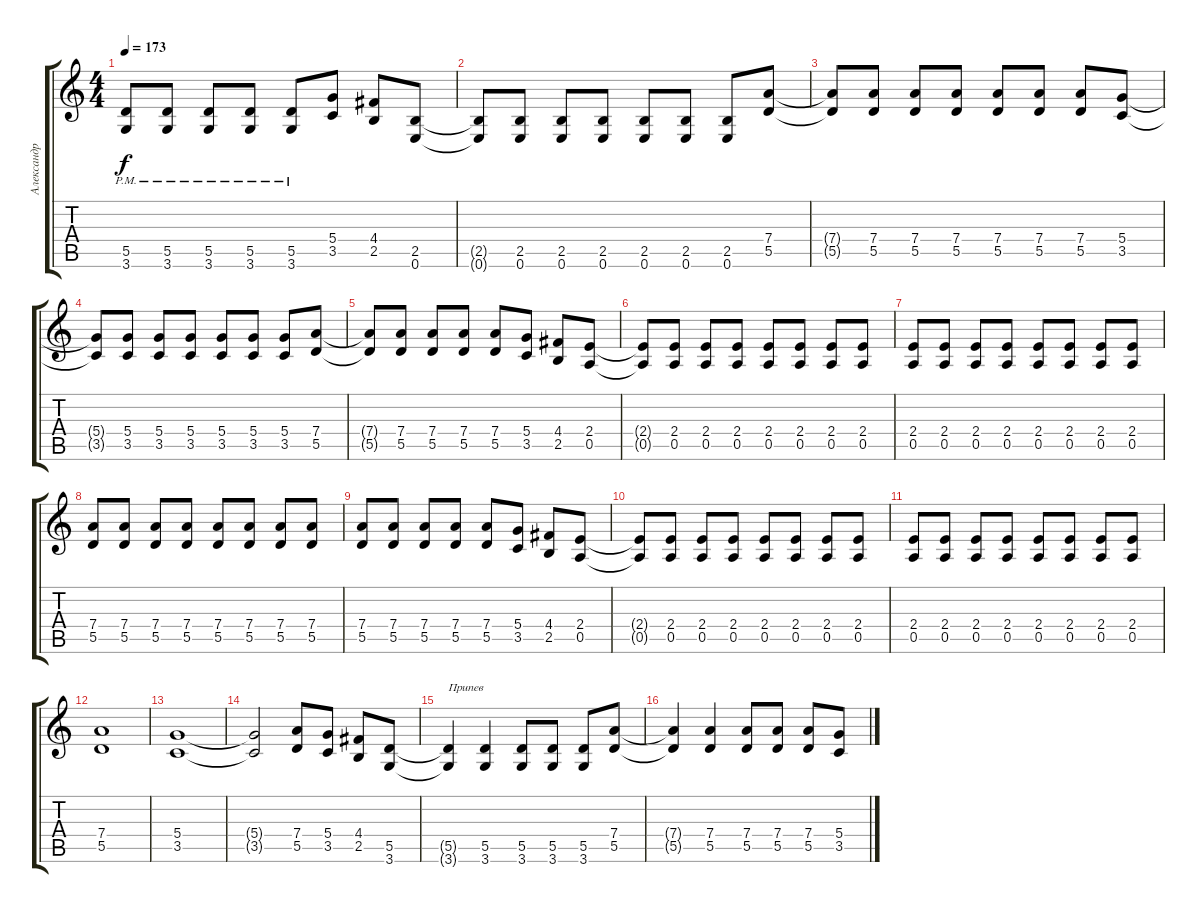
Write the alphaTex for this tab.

\track ("Александр Голанд" "Александр ") {instrument distortionguitar}
\staff {score tabs}
\tuning (E4 B3 G3 D3 A2 E2) {hide}
\ts (4 4)
\tempo 173
\clef g2
\ks c
(5.5{pm} 3.6{pm}).8{dy f} (5.5{pm} 3.6{pm}).8 (5.5{pm} 3.6{pm}).8 (5.5{pm} 3.6{pm}).8 (5.5{pm} 3.6{pm}).8 (5.4 3.5).8 (4.4 2.5).8 (2.5 0.6).8 |
(2.5{t} 0.6{t}).8 (2.5 0.6).8 (2.5 0.6).8 (2.5 0.6).8 (2.5 0.6).8 (2.5 0.6).8 (2.5 0.6).8 (7.4 5.5).8 |
(7.4{t} 5.5{t}).8 (7.4 5.5).8 (7.4 5.5).8 (7.4 5.5).8 (7.4 5.5).8 (7.4 5.5).8 (7.4 5.5).8 (5.4 3.5).8 |
(5.4{t} 3.5{t}).8 (5.4 3.5).8 (5.4 3.5).8 (5.4 3.5).8 (5.4 3.5).8 (5.4 3.5).8 (5.4 3.5).8 (7.4 5.5).8 |
(7.4{t} 5.5{t}).8 (7.4 5.5).8 (7.4 5.5).8 (7.4 5.5).8 (7.4 5.5).8 (5.4 3.5).8 (4.4 2.5).8 (2.4 0.5).8 |
(2.4{t} 0.5{t}).8 (2.4 0.5).8 (2.4 0.5).8 (2.4 0.5).8 (2.4 0.5).8 (2.4 0.5).8 (2.4 0.5).8 (2.4 0.5).8 |
(2.4 0.5).8 (2.4 0.5).8 (2.4 0.5).8 (2.4 0.5).8 (2.4 0.5).8 (2.4 0.5).8 (2.4 0.5).8 (2.4 0.5).8 |
(7.4 5.5).8 (7.4 5.5).8 (7.4 5.5).8 (7.4 5.5).8 (7.4 5.5).8 (7.4 5.5).8 (7.4 5.5).8 (7.4 5.5).8 |
(7.4 5.5).8 (7.4 5.5).8 (7.4 5.5).8 (7.4 5.5).8 (7.4 5.5).8 (5.4 3.5).8 (4.4 2.5).8 (2.4 0.5).8 |
(2.4{t} 0.5{t}).8 (2.4 0.5).8 (2.4 0.5).8 (2.4 0.5).8 (2.4 0.5).8 (2.4 0.5).8 (2.4 0.5).8 (2.4 0.5).8 |
(2.4 0.5).8 (2.4 0.5).8 (2.4 0.5).8 (2.4 0.5).8 (2.4 0.5).8 (2.4 0.5).8 (2.4 0.5).8 (2.4 0.5).8 |
(7.4 5.5).1 |
(5.4 3.5).1 |
(5.4{t} 3.5{t}).2 (7.4 5.5).8 (5.4 3.5).8 (4.4 2.5).8 (5.5 3.6).8 |
(5.5{t} 3.6{t}).4{txt "Припев"} (5.5 3.6).4 (5.5 3.6).8 (5.5 3.6).8 (5.5 3.6).8 (7.4 5.5).8 |
(7.4{t} 5.5{t}).4 (7.4 5.5).4 (7.4 5.5).8 (7.4 5.5).8 (7.4 5.5).8 (5.4 3.5).8
